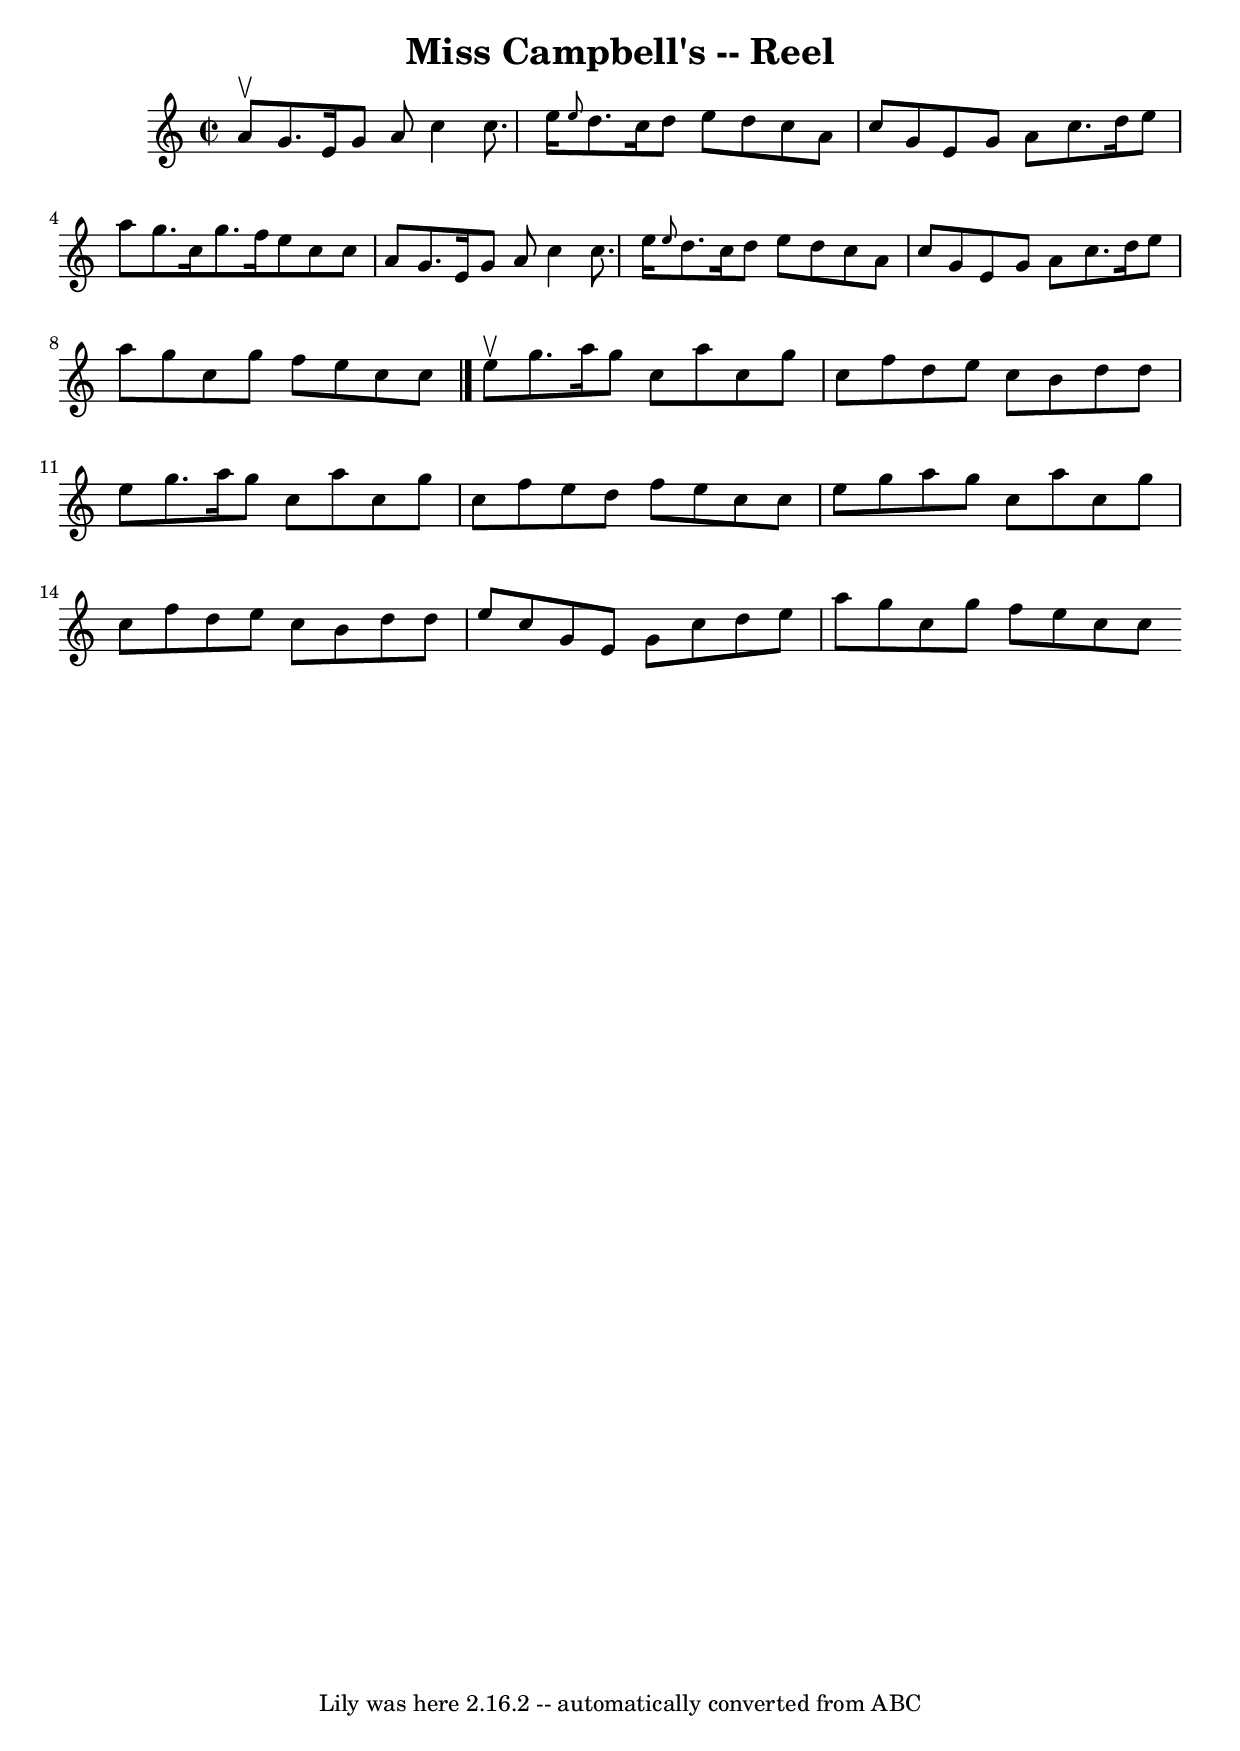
\version "2.16.2"
\include "Mammoth.ily"
\header {
  %% book = "Ryan's Mammoth Collection"
  crossRefNumber = "1"
  footnotes = "\\\\140"
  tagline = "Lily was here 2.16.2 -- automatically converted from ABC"
  title = "Miss Campbell's -- Reel"

}
voicedefault =  {


  \override Staff.TimeSignature #'style = #'C
  \time 2/2 
  \key c \major   a'8^\upbow  |
  g'8. e'16 g'8 a'8     c''4 c''8. e''16     |
  \grace { e''8  
	 } d''8. c''16       d''8 e''8 d''8 c''8 a'8 c''8     |
  g'8 e'8 g'8       a'8 c''8. d''16 e''8 a''8     |
  g''8. c''16 g''8.       f''16 e''8 c''8 c''8 a'8     |
  g'8. e'16 g'8 a'8    c''4 c''8. e''16     |
  \grace { e''8  
	 } d''8. c''16       d''8 e''8 d''8 c''8 a'8 c''8     |
  g'8 e'8 g'8       a'8 c''8. d''16 e''8 a''8     |
  g''8 c''8 g''8       f''8 e''8 c''8 c''8    \bar "|." e''8^\upbow  |
  g''8.      a''16 g''8 c''8 a''8 c''8 g''8 c''8     |
  f''8       d''8 e''8 c''8 b'8 d''8 d''8 e''8     |
  g''8.       a''16 g''8 c''8 a''8 c''8 g''8 c''8     |
  f''8       e''8 d''8 f''8 e''8 c''8 c''8 e''8     |
  g''8       a''8 g''8 c''8 a''8 c''8 g''8 c''8     |
  f''8 d''8    e''8 c''8 b'8 d''8 d''8 e''8     |
  c''8 g'8 e'8    g'8 c''8 d''8 e''8 a''8     |
  g''8 c''8 g''8       f''8 e''8 c''8 c''8    \bar " |."   

}

\score{
  <<

    \context Staff="default"
    {
      \voicedefault 
      
    }

  >>
  \layout {
    
  }
  \midi {
  }

}
